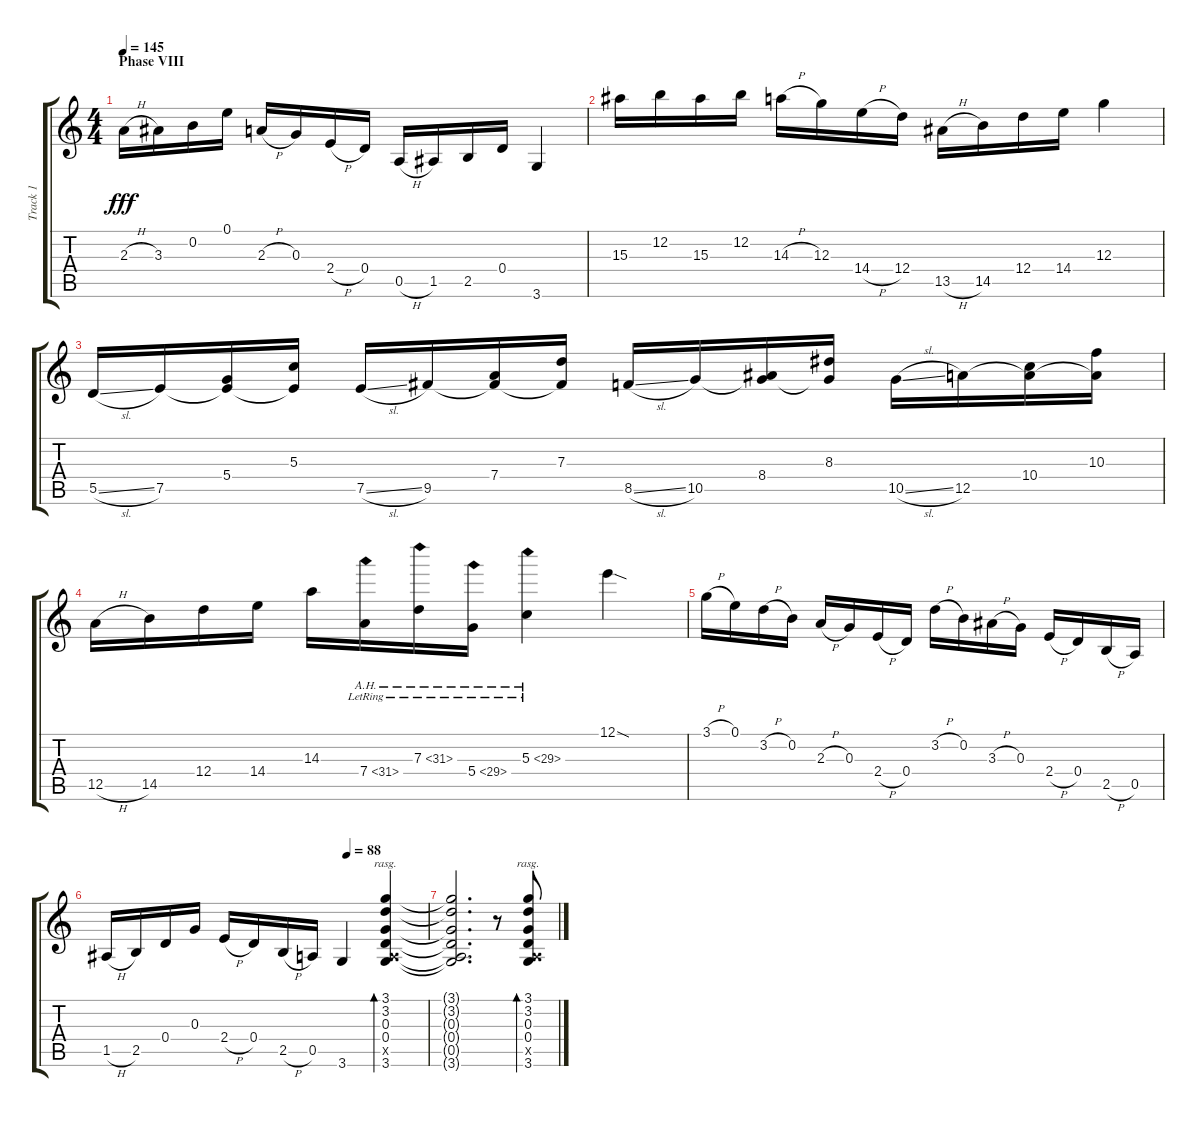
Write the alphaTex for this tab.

\track ("Track 1" "Track 1") {instrument acousticguitarnylon}
\staff {score tabs}
\tuning (E4 B3 G3 D3 A2 E2) {hide}
\ts (4 4)
\section ("" "Phase VIII")
\tempo 145
\clef g2
\ks c
2.3{h}.16{dy fff} 3.3.16 0.2.16 0.1.16 2.3{h}.16 0.3.16 2.4{h}.16 0.4.16 0.5{h}.16 1.5.16 2.5.16 0.4.16 3.6.4 |
15.3.16 12.2.16 15.3.16 12.2.16 14.3{h}.16 12.3.16 14.4{h}.16 12.4.16 13.5{h}.16 14.5.16 12.4.16 14.4.16 12.3.4 |
5.5{sl}.16 7.5.16 (5.4 7.5{t}).16 (5.3 7.5{t}).16 7.5{sl}.16 9.5.16 (7.4 9.5{t}).16 (7.3 9.5{t}).16 8.5{sl}.16 10.5.16 (8.4 10.5{t}).16 (8.3 10.5{t}).16 10.5{sl}.16 12.5.16 (10.4 12.5{t}).16 (10.3 12.5{t}).16 |
12.5{h}.16 14.5.16 12.4.16 14.4.16 14.3.16 7.4{ah 24 lr}.16 7.3{ah 24 lr}.16 5.4{ah 24 lr}.16 5.3{ah 24 lr}.4 12.1{sod}.4 |
3.1{h}.16 0.1.16 3.2{h}.16 0.2.16 2.3{h}.16 0.3.16 2.4{h}.16 0.4.16 3.2{h}.16 0.2.16 3.3{h}.16 0.3.16 2.4{h}.16 0.4.16 2.5{h}.16 0.5.16 |
\tempo (88 0.75)
1.5{h}.16 2.5.16 0.4.16 0.3.16 2.4{h}.16 0.4.16 2.5{h}.16 0.5.16 3.6.4 (3.1 3.2 0.3 0.4 0.5{x} 3.6).4{bd 60 rasg ii} |
(3.1{t} 3.2{t} 0.3{t} 0.4{t} 0.5{t} 3.6{t}).2{d} r.8 (3.1 3.2 0.3 0.4 0.5{x} 3.6).8{bd 60 rasg ii}
